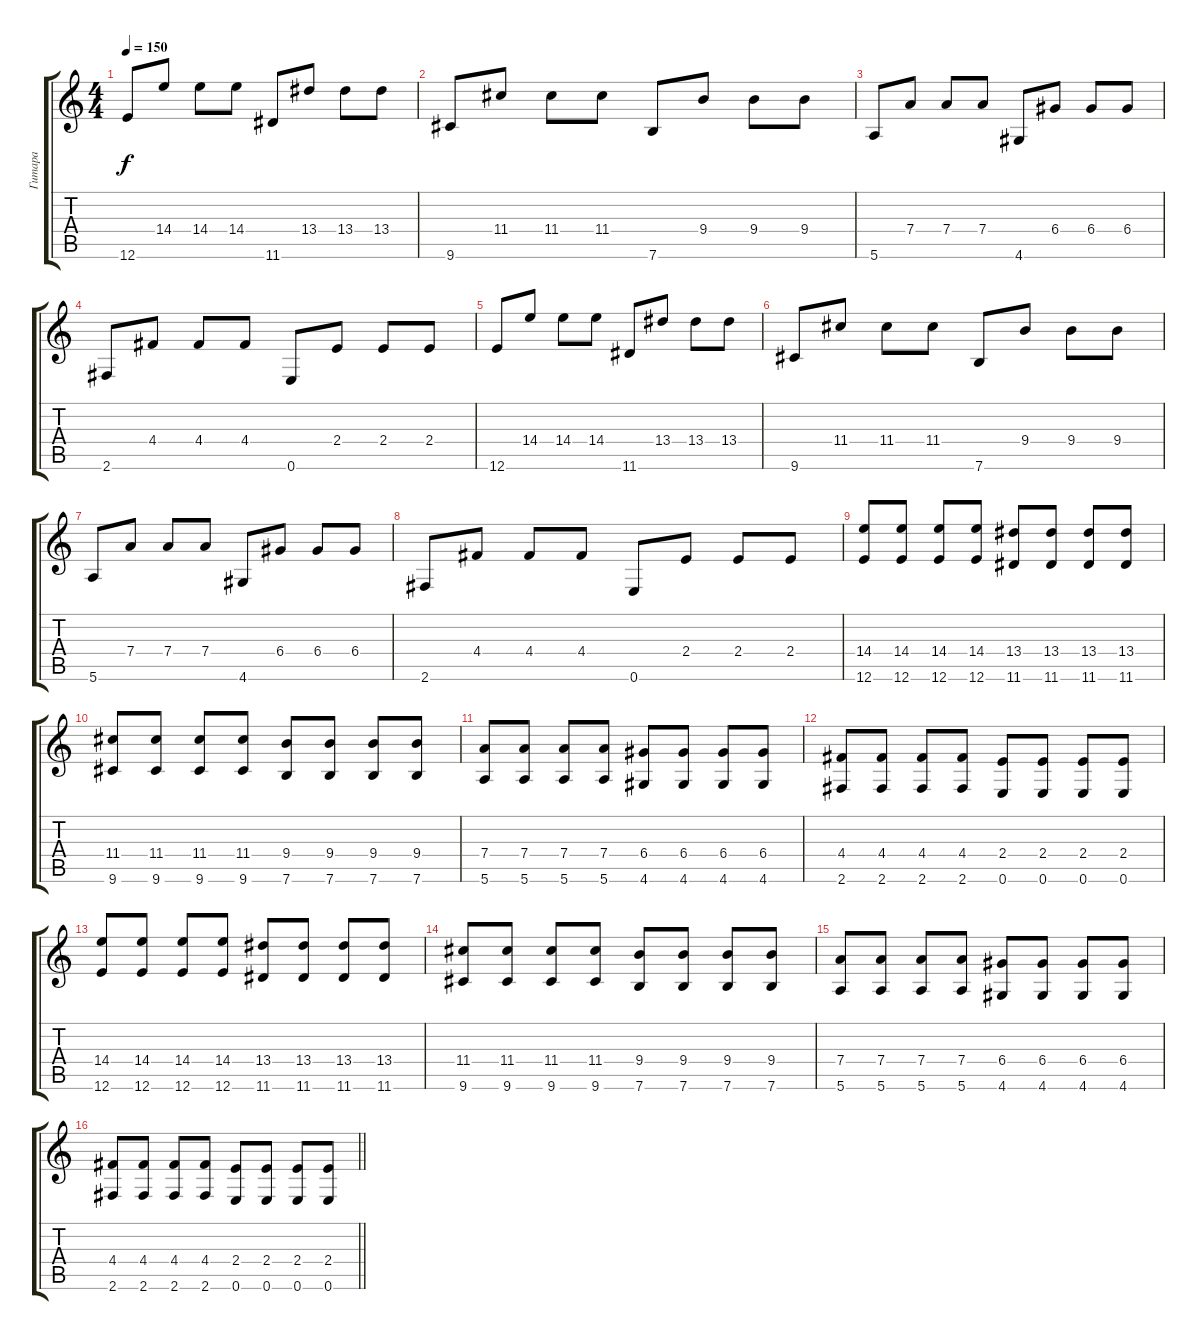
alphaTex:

\track ("Гитара" "Гитара") {instrument distortionguitar}
\staff {score tabs}
\tuning (E4 B3 G3 D3 A2 E2) {hide}
\ts (4 4)
\tempo 150
\clef g2
\ks c
12.6.8{dy f} 14.4.8 14.4.8 14.4.8 11.6.8 13.4.8 13.4.8 13.4.8 |
9.6.8 11.4.8 11.4.8 11.4.8 7.6.8 9.4.8 9.4.8 9.4.8 |
5.6.8 7.4.8 7.4.8 7.4.8 4.6.8 6.4.8 6.4.8 6.4.8 |
2.6.8 4.4.8 4.4.8 4.4.8 0.6.8 2.4.8 2.4.8 2.4.8 |
12.6.8 14.4.8 14.4.8 14.4.8 11.6.8 13.4.8 13.4.8 13.4.8 |
9.6.8 11.4.8 11.4.8 11.4.8 7.6.8 9.4.8 9.4.8 9.4.8 |
5.6.8 7.4.8 7.4.8 7.4.8 4.6.8 6.4.8 6.4.8 6.4.8 |
2.6.8 4.4.8 4.4.8 4.4.8 0.6.8 2.4.8 2.4.8 2.4.8 |
(14.4 12.6).8 (14.4 12.6).8 (14.4 12.6).8 (14.4 12.6).8 (13.4 11.6).8 (13.4 11.6).8 (13.4 11.6).8 (13.4 11.6).8 |
(11.4 9.6).8 (11.4 9.6).8 (11.4 9.6).8 (11.4 9.6).8 (9.4 7.6).8 (9.4 7.6).8 (9.4 7.6).8 (9.4 7.6).8 |
(7.4 5.6).8 (7.4 5.6).8 (7.4 5.6).8 (7.4 5.6).8 (6.4 4.6).8 (6.4 4.6).8 (6.4 4.6).8 (6.4 4.6).8 |
(4.4 2.6).8 (4.4 2.6).8 (4.4 2.6).8 (4.4 2.6).8 (2.4 0.6).8 (2.4 0.6).8 (2.4 0.6).8 (2.4 0.6).8 |
(14.4 12.6).8 (14.4 12.6).8 (14.4 12.6).8 (14.4 12.6).8 (13.4 11.6).8 (13.4 11.6).8 (13.4 11.6).8 (13.4 11.6).8 |
(11.4 9.6).8 (11.4 9.6).8 (11.4 9.6).8 (11.4 9.6).8 (9.4 7.6).8 (9.4 7.6).8 (9.4 7.6).8 (9.4 7.6).8 |
(7.4 5.6).8 (7.4 5.6).8 (7.4 5.6).8 (7.4 5.6).8 (6.4 4.6).8 (6.4 4.6).8 (6.4 4.6).8 (6.4 4.6).8 |
\barLineRight lightlight
(4.4 2.6).8 (4.4 2.6).8 (4.4 2.6).8 (4.4 2.6).8 (2.4 0.6).8 (2.4 0.6).8 (2.4 0.6).8 (2.4 0.6).8
